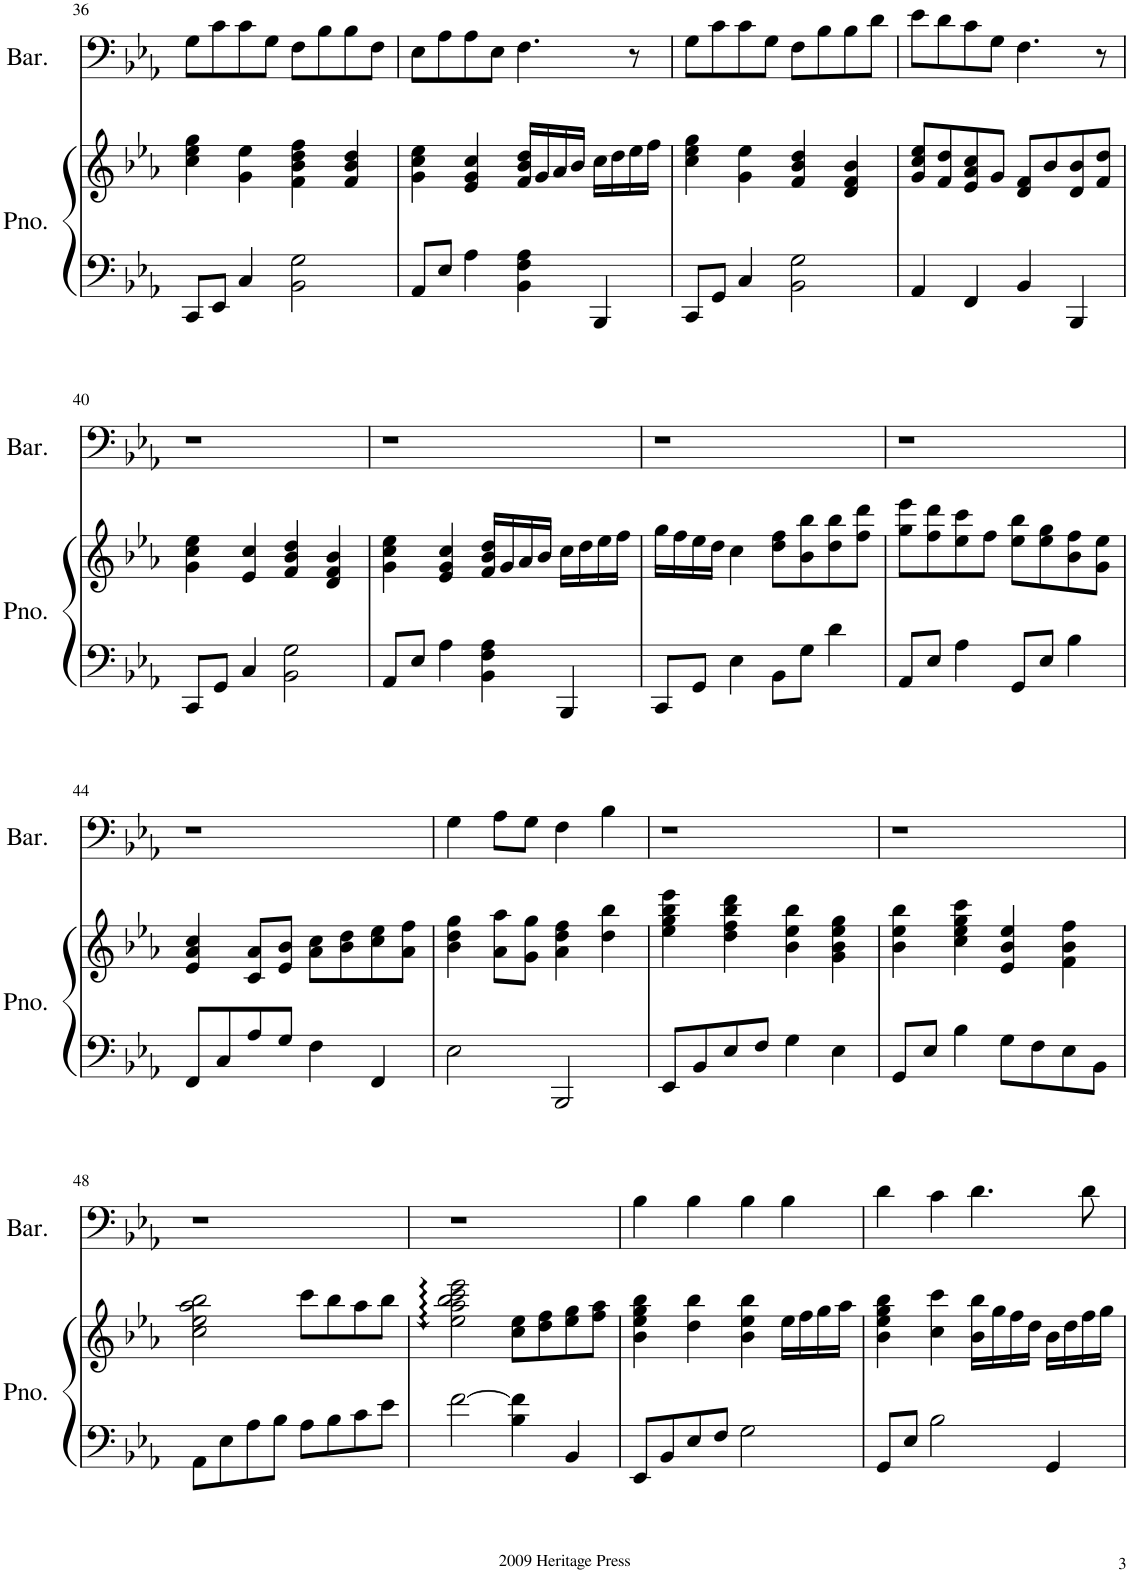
**kern	**kern	**kern
*part2	*part2	*part1
*staff3	*staff2	*staff1
*I"Piano	*	*I"Baritone
*I'Pno.	*	*I'Bar.
*clefF4	*clefG2	*clefF4
*k[b-e-a-]	*k[b-e-a-]	*k[b-e-a-]
*M4/4	*M4/4	*M4/4
=35	=35	=35
8EE-/L	4b-\ 4ee-\ 4gg\ 4bb-\	2.G\]
8BB-/	.	.
8E-/	4cc\ 4ccc\	.
8F/J	.	.
4G\	4e-/ 4b-/ 4ee-/	.
4DD/	4f\ 4b-\ 4ff\	4r
!!LO:PB:g=z
=36	=36	=36
8CC/L	4cc\ 4ee-\ 4gg\	8G\L
8EE-/J	.	8c\
4C/	4g\ 4ee-\	8c\
.	.	8G\J
2BB-\ 2G\	4f\ 4b-\ 4dd\ 4ff\	8F\L
.	.	8B-\
.	4f/ 4b-/ 4dd/	8B-\
.	.	8F\J
=37	=37	=37
8AA-/L	4g\ 4cc\ 4ee-\	8E-\L
8E-/J	.	8A-\
4A-\	4e-/ 4g/ 4cc/	8A-\
.	.	8E-\J
4BB-\ 4F\ 4A-\	16f/ 16b-/ 16dd/LL	4.F\
.	16g/	.
.	16a-/	.
.	16b-/JJ	.
4BBB-/	16cc\LL	.
.	16dd\	.
.	16ee-\	8r
.	16ff\JJ	.
=38	=38	=38
8CC/L	4cc\ 4ee-\ 4gg\	8G\L
8GG/J	.	8c\
4C/	4g\ 4ee-\	8c\
.	.	8G\J
2BB-\ 2G\	4f/ 4b-/ 4dd/	8F\L
.	.	8B-\
.	4d/ 4f/ 4b-/	8B-\
.	.	8d\J
=39	=39	=39
4AA-/	8g/ 8cc/ 8ee-/L	8e-\L
.	8f/ 8dd/	8d\
4FF/	8e-/ 8a-/ 8cc/	8c\
.	8g/J	8G\J
4BB-/	8d/ 8f/L	4.F\
.	8b-/	.
4BBB-/	8d/ 8b-/	.
.	8f/ 8dd/J	8r
!!LO:LB:g=z
=40	=40	=40
8CC/L	4g\ 4cc\ 4ee-\	1r
8GG/J	.	.
4C/	4e-/ 4cc/	.
2BB-\ 2G\	4f/ 4b-/ 4dd/	.
.	4d/ 4f/ 4b-/	.
=41	=41	=41
8AA-/L	4g\ 4cc\ 4ee-\	1r
8E-/J	.	.
4A-\	4e-/ 4g/ 4cc/	.
4BB-\ 4F\ 4A-\	16f/ 16b-/ 16dd/LL	.
.	16g/	.
.	16a-/	.
.	16b-/JJ	.
4BBB-/	16cc\LL	.
.	16dd\	.
.	16ee-\	.
.	16ff\JJ	.
=42	=42	=42
8CC/L	16gg\LL	1r
.	16ff\	.
8GG/J	16ee-\	.
.	16dd\JJ	.
4E-\	4cc\	.
8BB-\L	8dd\ 8ff\L	.
8G\J	8b-\ 8bb-\	.
4d\	8dd\ 8bb-\	.
.	8ff\ 8ddd\J	.
=43	=43	=43
8AA-/L	8gg\ 8eee-\L	1r
8E-/J	8ff\ 8ddd\	.
4A-\	8ee-\ 8ccc\	.
.	8ff\J	.
8GG/L	8ee-\ 8bb-\L	.
8E-/J	8ee-\ 8gg\	.
4B-\	8b-\ 8ff\	.
.	8g\ 8ee-\J	.
!!LO:LB:g=z
=44	=44	=44
8FF/L	4e-/ 4a-/ 4cc/	1r
8C/	.	.
8A-/	8c/ 8a-/L	.
8G/J	8e-/ 8b-/J	.
4F\	8a-\ 8cc\L	.
.	8b-\ 8dd\	.
4FF/	8cc\ 8ee-\	.
.	8a-\ 8ff\J	.
=45	=45	=45
2E-\	4b-\ 4dd\ 4gg\	4G\
.	8a-\ 8aa-\L	8A-\L
.	8g\ 8gg\J	8G\J
2BBB-/	4a-\ 4dd\ 4ff\	4F\
.	4dd\ 4bb-\	4B-\
=46	=46	=46
8EE-/L	4ee-\ 4gg\ 4bb-\ 4eee-\	1r
8BB-/	.	.
8E-/	4dd\ 4ff\ 4bb-\ 4ddd\	.
8F/J	.	.
4G\	4b-\ 4ee-\ 4bb-\	.
4E-\	4g\ 4b-\ 4ee-\ 4gg\	.
=47	=47	=47
8GG/L	4b-\ 4ee-\ 4bb-\	1r
8E-/J	.	.
4B-\	4cc\ 4ee-\ 4gg\ 4ccc\	.
8G\L	4e-/ 4b-/ 4ee-/	.
8F\	.	.
8E-\	4f\ 4b-\ 4ff\	.
8BB-\J	.	.
!!LO:LB:g=z
=48	=48	=48
8AA-\L	2cc\ 2ee-\ 2aa-\ 2bb-\	1r
8E-\	.	.
8A-\	.	.
8B-\J	.	.
8A-\L	8ccc\L	.
8B-\	8bb-\	.
8c\	8aa-\	.
8e-\J	8bb-\J	.
=49	=49	=49
[2f\	2ee-\ 2aa-\ 2bb-\ 2ccc\ 2eee-\	1r
4B-\ 4f\]	8cc\ 8ee-\L	.
.	8dd\ 8ff\	.
4BB-/	8ee-\ 8gg\	.
.	8ff\ 8aa-\J	.
=50	=50	=50
8EE-/L	4b-\ 4ee-\ 4gg\ 4bb-\	4B-\
8BB-/	.	.
8E-/	4dd\ 4bb-\	4B-\
8F/J	.	.
2G\	4b-\ 4ee-\ 4bb-\	4B-\
.	16ee-\LL	4B-\
.	16ff\	.
.	16gg\	.
.	16aa-\JJ	.
=	=	=
*-	*-	*-
